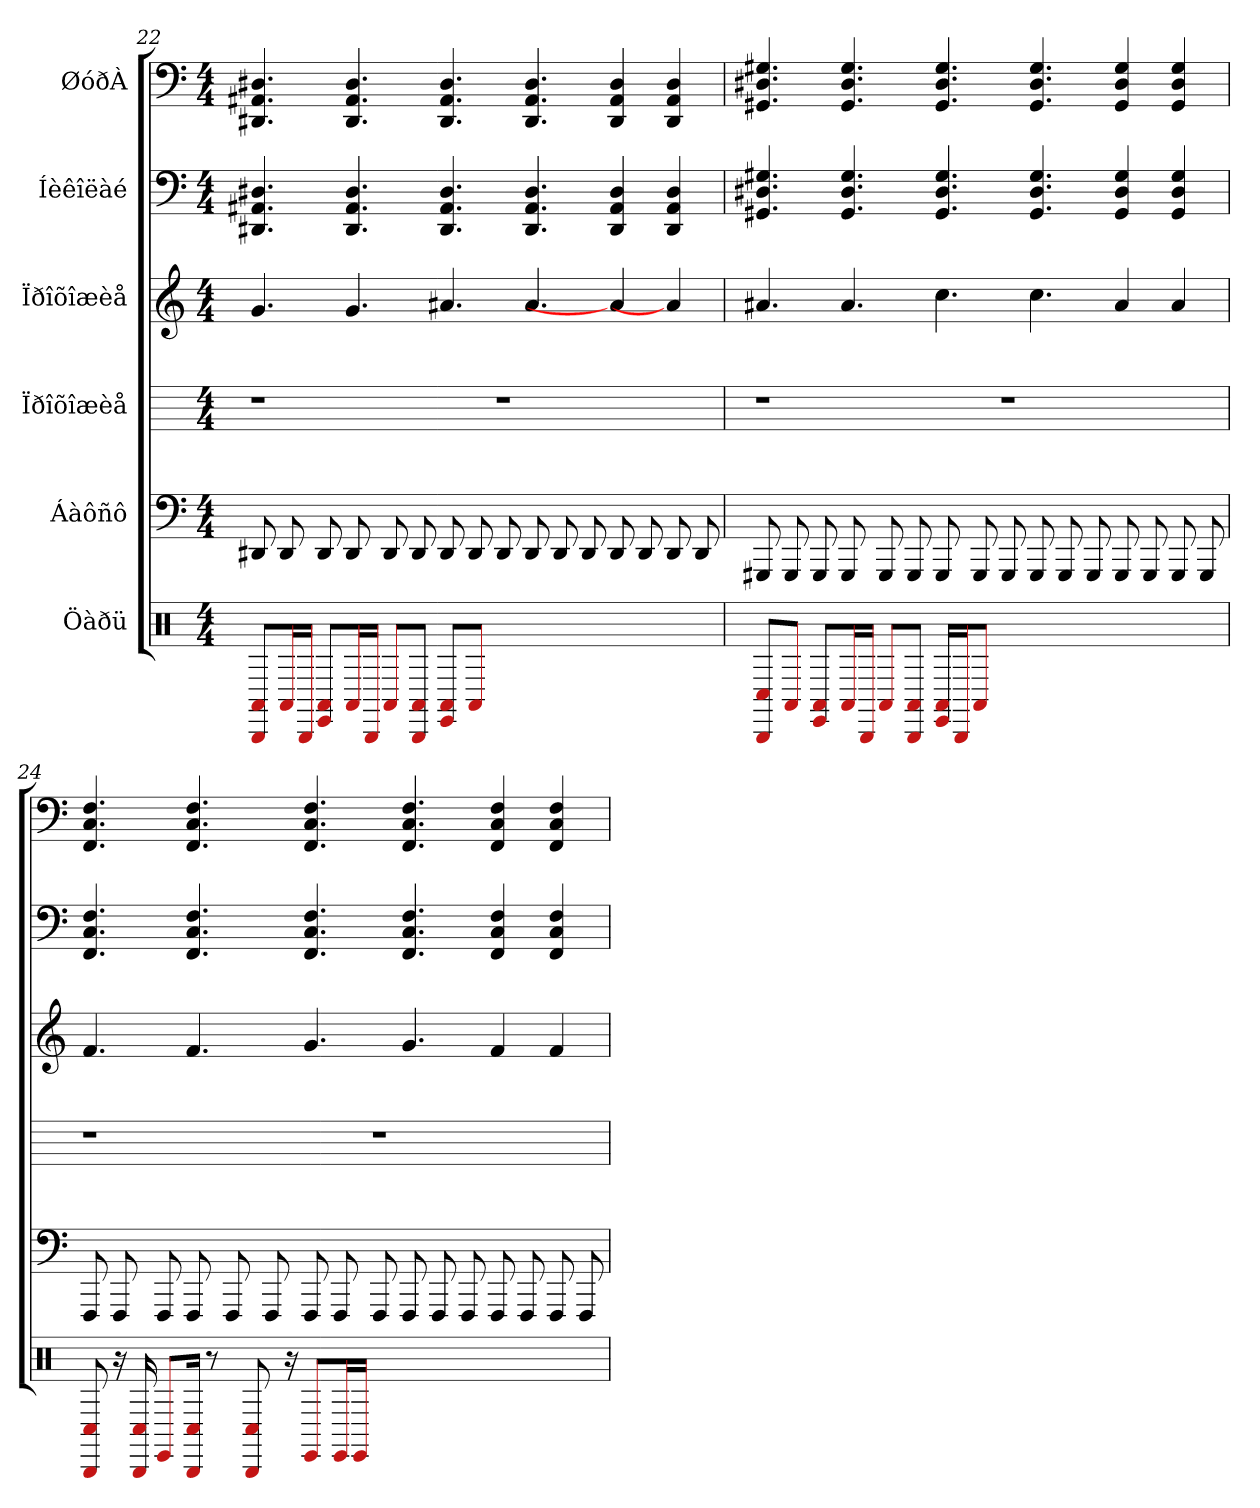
**kern	**kern	**kern	**kern	**kern	**kern
*part6	*part5	*part4	*part3	*part2	*part1
*staff6	*staff5	*staff4	*staff3	*staff2	*staff1
*I"Öàðü	*I"Áàôñô	*I"Ïðîõîæèå	*I"Ïðîõîæèå	*I"Íèêîëàé	*I"ØóðÀ
*clefX	*	*	*	*	*
*k[]	*k[]	*k[]	*k[]	*k[]	*k[]
*M4/4	*M4/4	*M4/4	*M4/4	*M4/4	*M4/4
=22	=22	=22	=22	=22	=22
8BBB/ 8AA#/L	8DD#	1r	4.g	4.D# 4.AA# 4.DD#	4.D# 4.AA# 4.DD#
16AA#/L	8DD#	.	.	.	.
16BBB/JJ	.	.	.	.	.
8EE/ 8AA#/L	8DD#	.	.	.	.
16AA#/L	8DD#	.	4.g	4.D# 4.AA# 4.DD#	4.D# 4.AA# 4.DD#
16BBB/JJ	.	.	.	.	.
8AA#/L	8DD#	.	.	.	.
8BBB/ 8AA#/J	8DD#	.	.	.	.
8EE/ 8AA#/L	8DD#	.	4.a#	4.D# 4.AA# 4.DD#	4.D# 4.AA# 4.DD#
8AA#/J	8DD#	.	.	.	.
1ryy	8DD#	1r	.	.	.
.	8DD#	.	4.a#	4.D# 4.AA# 4.DD#	4.D# 4.AA# 4.DD#
.	8DD#	.	.	.	.
.	8DD#	.	.	.	.
.	8DD#	.	4a#]	4D# 4AA# 4DD#	4D# 4AA# 4DD#
.	8DD#	.	.	.	.
.	8DD#	.	4a#]	4D# 4AA# 4DD#	4D# 4AA# 4DD#
.	8DD#	.	.	.	.
=23	=23	=23	=23	=23	=23
8C#/ 8BBB/L	8GGG#	1r	4.a#	4.G# 4.D# 4.GG#	4.G# 4.D# 4.GG#
8AA#/J	8GGG#	.	.	.	.
8EE/ 8AA#/L	8GGG#	.	.	.	.
16AA#/L	8GGG#	.	4.a#	4.G# 4.D# 4.GG#	4.G# 4.D# 4.GG#
16BBB/JJ	.	.	.	.	.
8AA#/L	8GGG#	.	.	.	.
8BBB/ 8AA#/J	8GGG#	.	.	.	.
16EE/ 16AA#/LL	8GGG#	.	4.cc	4.G# 4.D# 4.GG#	4.G# 4.D# 4.GG#
16BBB/J	.	.	.	.	.
8AA#/J	8GGG#	.	.	.	.
1ryy	8GGG#	1r	.	.	.
.	8GGG#	.	4.cc	4.G# 4.D# 4.GG#	4.G# 4.D# 4.GG#
.	8GGG#	.	.	.	.
.	8GGG#	.	.	.	.
.	8GGG#	.	4a#	4G# 4D# 4GG#	4G# 4D# 4GG#
.	8GGG#	.	.	.	.
.	8GGG#	.	4a#	4G# 4D# 4GG#	4G# 4D# 4GG#
.	8GGG#	.	.	.	.
=24	=24	=24	=24	=24	=24
8BBB 8C#	8FFF	1r	4.f	4.F 4.C 4.FF	4.F 4.C 4.FF
16r	8FFF	.	.	.	.
16BBB 16C#	.	.	.	.	.
8EE/L	8FFF	.	.	.	.
16BBB/ 16C#/Jk	8FFF	.	4.f	4.F 4.C 4.FF	4.F 4.C 4.FF
8r	.	.	.	.	.
.	8FFF	.	.	.	.
8BBB 8C#	.	.	.	.	.
.	8FFF	.	.	.	.
16r	.	.	.	.	.
8EE/L	8FFF	.	4.g	4.F 4.C 4.FF	4.F 4.C 4.FF
16EE/L	8FFF	.	.	.	.
16EE/JJ	.	.	.	.	.
1ryy	8FFF	1r	.	.	.
.	8FFF	.	4.g	4.F 4.C 4.FF	4.F 4.C 4.FF
.	8FFF	.	.	.	.
.	8FFF	.	.	.	.
.	8FFF	.	4f	4F 4C 4FF	4F 4C 4FF
.	8FFF	.	.	.	.
.	8FFF	.	4f	4F 4C 4FF	4F 4C 4FF
.	8FFF	.	.	.	.
=	=	=	=	=	=
*-	*-	*-	*-	*-	*-
